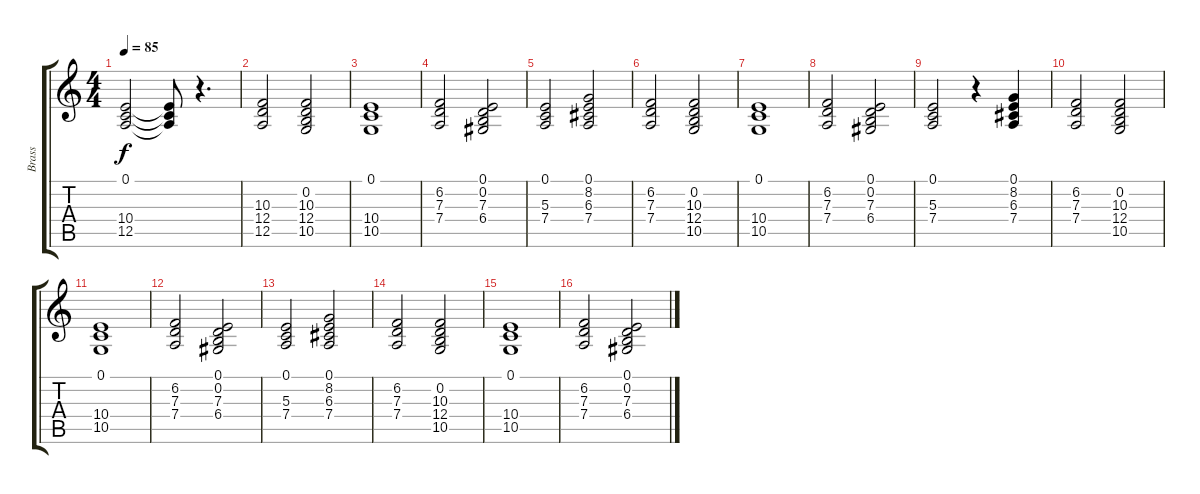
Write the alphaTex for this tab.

\track ("Brass" "Brass") {instrument synthbrass2}
\staff {score tabs}
\tuning (E4 B3 G3 D3 A2 E2) {hide}
\ts (4 4)
\tempo 85
\clef g2
\ks c
(0.1 10.4 12.5).2{dy f} (0.1{t} 10.4{t} 12.5{t}).8 r.4{d} |
(10.3 12.4 12.5).2 (0.2 10.3 12.4 10.5).2 |
(0.1 10.4 10.5).1 |
(6.2 7.3 7.4).2 (0.1 0.2 7.3 6.4).2 |
(0.1 5.3 7.4).2 (0.1 8.2 6.3 7.4).2 |
(6.2 7.3 7.4).2 (0.2 10.3 12.4 10.5).2 |
(0.1 10.4 10.5).1 |
(6.2 7.3 7.4).2 (0.1 0.2 7.3 6.4).2 |
(0.1 5.3 7.4).2 r.4 (0.1 8.2 6.3 7.4).4 |
(6.2 7.3 7.4).2 (0.2 10.3 12.4 10.5).2 |
(0.1 10.4 10.5).1 |
(6.2 7.3 7.4).2 (0.1 0.2 7.3 6.4).2 |
(0.1 5.3 7.4).2 (0.1 8.2 6.3 7.4).2 |
(6.2 7.3 7.4).2 (0.2 10.3 12.4 10.5).2 |
(0.1 10.4 10.5).1 |
(6.2 7.3 7.4).2 (0.1 0.2 7.3 6.4).2
